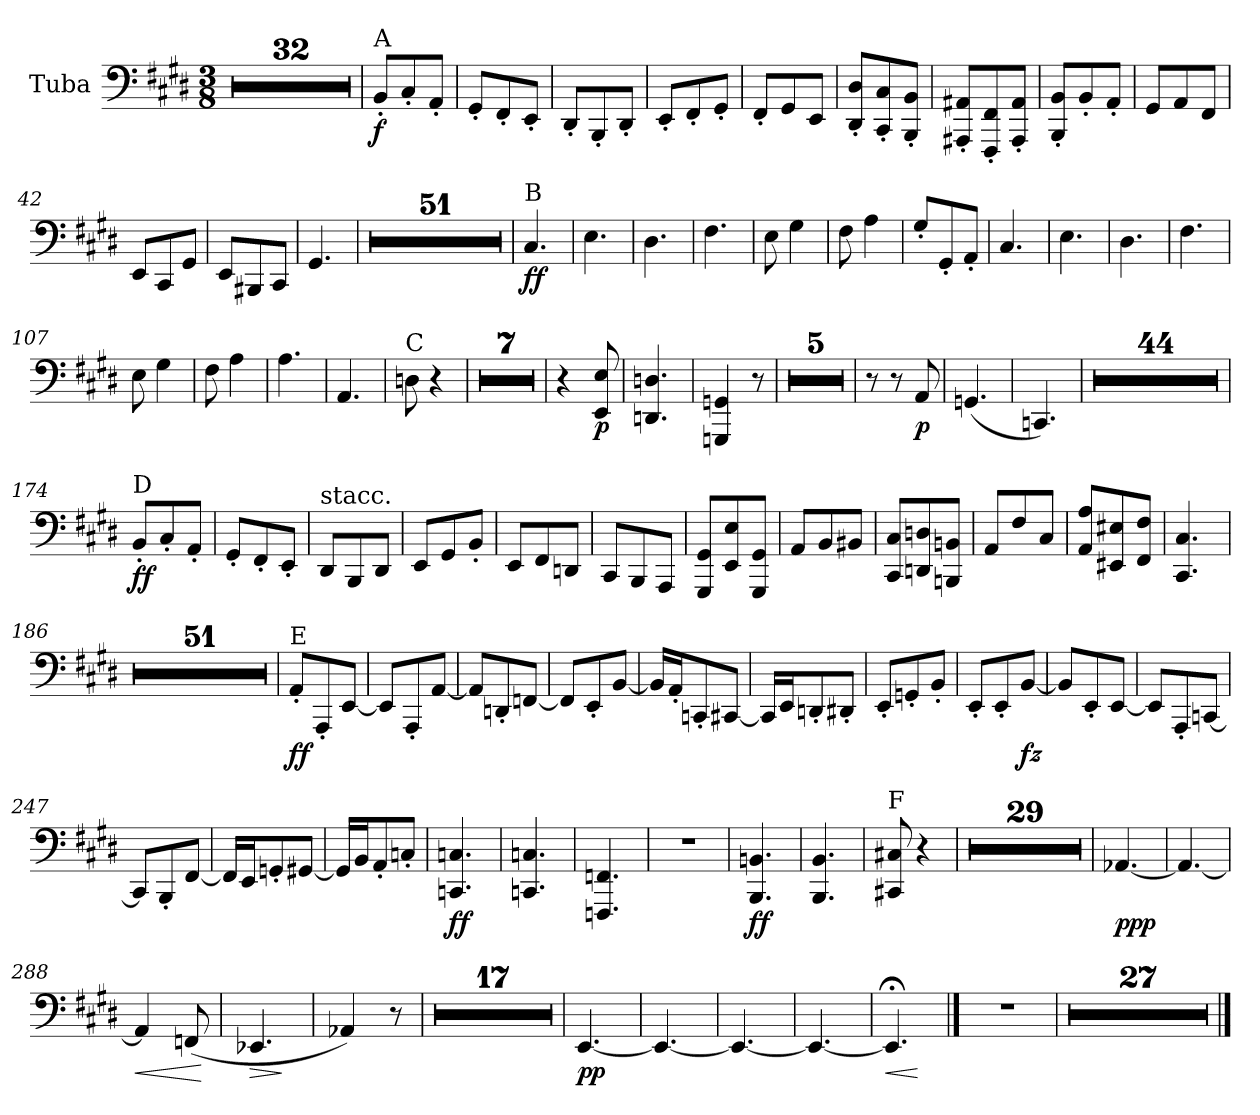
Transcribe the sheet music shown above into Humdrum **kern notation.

**kern	**dynam
*part1	*part1
*staff1	*staff1
*I"Tuba	*
*I'Tba.	*
*clefF4	*
*k[f#c#g#d#]	*
*M3/8	*
=1	=1
4.r	.
=2	=2
4.r	.
=3	=3
4.r	.
=4	=4
4.r	.
=5	=5
4.r	.
=6	=6
4.r	.
=7	=7
4.r	.
=8	=8
4.r	.
=9	=9
4.r	.
=10	=10
4.r	.
=11	=11
4.r	.
=12	=12
4.r	.
=13	=13
4.r	.
=14	=14
4.r	.
=15	=15
4.r	.
=16	=16
4.r	.
=17	=17
4.r	.
=18	=18
4.r	.
=19	=19
4.r	.
=20	=20
4.r	.
=21	=21
4.r	.
=22	=22
4.r	.
=23	=23
4.r	.
=24	=24
4.r	.
=25	=25
4.r	.
=26	=26
4.r	.
=27	=27
4.r	.
=28	=28
4.r	.
=29	=29
4.r	.
=30	=30
4.r	.
=31	=31
4.r	.
=32	=32
4.r	.
=33	=33
!LO:TX:a:t=A	!
!	!LO:DY:b
8BB'/L	f
8C#'/	.
8AA'/J	.
=34	=34
8GG#'/L	.
8FF#'/	.
8EE'/J	.
=35	=35
8DD#'/L	.
8BBB'/	.
8DD#'/J	.
=36	=36
8EE'/L	.
8FF#'/	.
8GG#'/J	.
=37	=37
8FF#'/L	.
8GG#/	.
8EE/J	.
=38	=38
8DD#/' 8D#/'L	.
8CC#/' 8C#/'	.
8BBB/' 8BB/'J	.
=39	=39
8AAA#X/' 8AA#X/'L	.
8FFF#/' 8FF#/'	.
8AAA#/' 8AA#/'J	.
=40	=40
8BBB/' 8BB/'L	.
8BB'/	.
8AA'/J	.
=41	=41
8GG#/L	.
8AA/	.
8FF#/J	.
=42	=42
8EE/L	.
8CC#/	.
8GG#/J	.
=43	=43
8EE/L	.
8BBB#X/	.
8CC#/J	.
!!LO:LB:g=z
=44	=44
4.GG#/	.
=45	=45
4.r	.
=46	=46
4.r	.
=47	=47
4.r	.
=48	=48
4.r	.
=49	=49
4.r	.
=50	=50
4.r	.
=51	=51
4.r	.
=52	=52
4.r	.
=53	=53
4.r	.
=54	=54
4.r	.
=55	=55
4.r	.
=56	=56
4.r	.
=57	=57
4.r	.
=58	=58
4.r	.
=59	=59
4.r	.
=60	=60
4.r	.
=61	=61
4.r	.
=62	=62
4.r	.
=63	=63
4.r	.
=64	=64
4.r	.
=65	=65
4.r	.
=66	=66
4.r	.
=67	=67
4.r	.
=68	=68
4.r	.
=69	=69
4.r	.
=70	=70
4.r	.
=71	=71
4.r	.
=72	=72
4.r	.
=73	=73
4.r	.
=74	=74
4.r	.
=75	=75
4.r	.
=76	=76
4.r	.
=77	=77
4.r	.
=78	=78
4.r	.
=79	=79
4.r	.
=80	=80
4.r	.
=81	=81
4.r	.
=82	=82
4.r	.
=83	=83
4.r	.
=84	=84
4.r	.
=85	=85
4.r	.
=86	=86
4.r	.
=87	=87
4.r	.
=88	=88
4.r	.
=89	=89
4.r	.
=90	=90
4.r	.
=91	=91
4.r	.
=92	=92
4.r	.
=93	=93
4.r	.
=94	=94
4.r	.
=95	=95
4.r	.
=96	=96
!LO:TX:a:t=B	!
!	!LO:DY:b
4.C#/	ff
=97	=97
4.E\	.
=98	=98
4.D#\	.
=99	=99
4.F#\	.
=100	=100
8E\	.
4G#\	.
=101	=101
8F#\	.
4A\	.
=102	=102
8G#'/L	.
8GG#'/	.
8AA'/J	.
=103	=103
4.C#/	.
=104	=104
4.E\	.
=105	=105
4.D#\	.
=106	=106
4.F#\	.
=107	=107
8E\	.
4G#\	.
=108	=108
8F#\	.
4A\	.
=109	=109
4.A\	.
=110	=110
4.AA/	.
=111	=111
!LO:TX:a:t=C	!
8Dn\	.
4r	.
!!LO:LB:g=z
=112	=112
4.r	.
=113	=113
4.r	.
=114	=114
4.r	.
=115	=115
4.r	.
=116	=116
4.r	.
=117	=117
4.r	.
=118	=118
4.r	.
=119	=119
4r	.
!	!LO:DY:b
8EE/ 8E/	p
=120	=120
4.DDn/ 4.Dn/	.
=121	=121
4GGGn/ 4GGn/	.
8r	.
=122	=122
4.r	.
=123	=123
4.r	.
=124	=124
4.r	.
=125	=125
4.r	.
=126	=126
4.r	.
=127	=127
8r	.
8r	.
!	!LO:DY:b
8AA/	p
=128	=128
(<4.GGn/	.
=129	=129
4.CCn/)	.
=130	=130
4.r	.
=131	=131
4.r	.
=132	=132
4.r	.
=133	=133
4.r	.
=134	=134
4.r	.
=135	=135
4.r	.
=136	=136
4.r	.
=137	=137
4.r	.
=138	=138
4.r	.
=139	=139
4.r	.
=140	=140
4.r	.
=141	=141
4.r	.
=142	=142
4.r	.
=143	=143
4.r	.
=144	=144
4.r	.
=145	=145
4.r	.
=146	=146
4.r	.
=147	=147
4.r	.
=148	=148
4.r	.
=149	=149
4.r	.
=150	=150
4.r	.
=151	=151
4.r	.
=152	=152
4.r	.
=153	=153
4.r	.
=154	=154
4.r	.
=155	=155
4.r	.
=156	=156
4.r	.
=157	=157
4.r	.
=158	=158
4.r	.
=159	=159
4.r	.
=160	=160
4.r	.
=161	=161
4.r	.
=162	=162
4.r	.
=163	=163
4.r	.
=164	=164
4.r	.
=165	=165
4.r	.
=166	=166
4.r	.
=167	=167
4.r	.
=168	=168
4.r	.
=169	=169
4.r	.
=170	=170
4.r	.
=171	=171
4.r	.
=172	=172
4.r	.
=173	=173
4.r	.
=174	=174
!LO:TX:a:t=D	!
!	!LO:DY:b
8BB'/L	ff
8C#'/	.
8AA'/J	.
=175	=175
8GG#'/L	.
8FF#'/	.
8EE'/J	.
=176	=176
!LO:TX:a:t=stacc.	!
8DD#/L	.
8BBB/	.
8DD#/J	.
=177	=177
8EE/L	.
8GG#/	.
8BB'/J	.
=178	=178
8EE/L	.
8FF#/	.
8DDn/J	.
!!LO:LB:g=z
=179	=179
8CC#/L	.
8BBB/	.
8AAA/J	.
=180	=180
8GGG#/ 8GG#/L	.
8EE/ 8E/	.
8GGG#/ 8GG#/J	.
=181	=181
8AA/L	.
8BB/	.
8BB#X/J	.
=182	=182
8CC#/ 8C#/L	.
8DDn/ 8Dn/	.
8BBBn/ 8BBn/J	.
=183	=183
8AA/L	.
8F#/	.
8C#/J	.
=184	=184
8AA/ 8A/L	.
8EE#X/ 8E#X/	.
8FF#/ 8F#/J	.
=185	=185
4.CC#/ 4.C#/	.
=186	=186
4.r	.
=187	=187
4.r	.
=188	=188
4.r	.
=189	=189
4.r	.
=190	=190
4.r	.
=191	=191
4.r	.
=192	=192
4.r	.
=193	=193
4.r	.
=194	=194
4.r	.
=195	=195
4.r	.
=196	=196
4.r	.
=197	=197
4.r	.
=198	=198
4.r	.
=199	=199
4.r	.
=200	=200
4.r	.
=201	=201
4.r	.
=202	=202
4.r	.
=203	=203
4.r	.
=204	=204
4.r	.
=205	=205
4.r	.
=206	=206
4.r	.
=207	=207
4.r	.
=208	=208
4.r	.
=209	=209
4.r	.
=210	=210
4.r	.
=211	=211
4.r	.
=212	=212
4.r	.
=213	=213
4.r	.
=214	=214
4.r	.
=215	=215
4.r	.
=216	=216
4.r	.
=217	=217
4.r	.
=218	=218
4.r	.
=219	=219
4.r	.
=220	=220
4.r	.
=221	=221
4.r	.
=222	=222
4.r	.
=223	=223
4.r	.
=224	=224
4.r	.
=225	=225
4.r	.
=226	=226
4.r	.
=227	=227
4.r	.
=228	=228
4.r	.
=229	=229
4.r	.
=230	=230
4.r	.
=231	=231
4.r	.
=232	=232
4.r	.
=233	=233
4.r	.
=234	=234
4.r	.
=235	=235
4.r	.
=236	=236
4.r	.
=237	=237
!LO:TX:a:t=E	!
!	!LO:DY:b
8AA'/L	ff
8AAA'/	.
[8EE/J	.
=238	=238
8EE/L]	.
8AAA'/	.
[8AA/J	.
=239	=239
8AA/L]	.
8DDn'/	.
[8FFn/J	.
=240	=240
8FF/L]	.
8EE'/	.
[8BB/J	.
!!LO:LB:g=z
=241	=241
16BB/LL]	.
16AA'/J	.
8CCn'/	.
[8CC#X/J	.
=242	=242
16CC#/LL]	.
16EE/J	.
8DDn'/	.
8DD#X'/J	.
=243	=243
8EE'/L	.
8GGn'/	.
8BB'/J	.
=244	=244
8EE'/L	.
8EE'/	.
!	!LO:DY:b
[8BB/J	fz
=245	=245
8BB/L]	.
8EE'/	.
[8EE/J	.
=246	=246
8EE/L]	.
8AAA'/	.
[8CCn/J	.
=247	=247
8CC/L]	.
8BBB'/	.
[8FF#/J	.
=248	=248
16FF#/LL]	.
16EE/J	.
8GGn'/	.
[8GG#X/J	.
=249	=249
16GG#/LL]	.
16BB/J	.
8AA'/	.
8Cn'/J	.
=250	=250
!	!LO:DY:b
4.CCn/ 4.Cn/	ff
!!LO:LB:g=z
=251	=251
4.CCn/ 4.Cn/	.
=252	=252
4.FFFn/ 4.FFn/	.
=253	=253
4.r	.
=254	=254
!	!LO:DY:b
4.BBB/ 4.BBn/	ff
=255	=255
4.BBB/ 4.BB/	.
=256	=256
!LO:TX:a:t=F	!
8CC#X/ 8C#X/	.
4r	.
=257	=257
4.r	.
=258	=258
4.r	.
=259	=259
4.r	.
=260	=260
4.r	.
=261	=261
4.r	.
=262	=262
4.r	.
=263	=263
4.r	.
=264	=264
4.r	.
=265	=265
4.r	.
=266	=266
4.r	.
=267	=267
4.r	.
=268	=268
4.r	.
=269	=269
4.r	.
=270	=270
4.r	.
=271	=271
4.r	.
=272	=272
4.r	.
=273	=273
4.r	.
=274	=274
4.r	.
=275	=275
4.r	.
=276	=276
4.r	.
=277	=277
4.r	.
=278	=278
4.r	.
=279	=279
4.r	.
=280	=280
4.r	.
=281	=281
4.r	.
=282	=282
4.r	.
=283	=283
4.r	.
=284	=284
4.r	.
=285	=285
4.r	.
=286	=286
!	!LO:DY:b
[4.AA-X/	ppp
=287	=287
4.AA-/_	.
=288	=288
!	!LO:HP:b
4AA-/]	<
(>8FFn/	.
.	[
=289	=289
!	!LO:HP:b
4.EE-X/	>
.	]
=290	=290
4AA-X/)	.
8r	.
=291	=291
4.r	.
=292	=292
4.r	.
=293	=293
4.r	.
=294	=294
4.r	.
=295	=295
4.r	.
=296	=296
4.r	.
=297	=297
4.r	.
=298	=298
4.r	.
=299	=299
4.r	.
=300	=300
4.r	.
=301	=301
4.r	.
=302	=302
4.r	.
=303	=303
4.r	.
=304	=304
4.r	.
=305	=305
4.r	.
=306	=306
4.r	.
=307	=307
4.r	.
=308	=308
!	!LO:DY:b
[4.EE/	pp
=309	=309
4.EE/_	.
=310	=310
4.EE/_	.
=311	=311
4.EE/_	.
!!LO:LB:g=z
=312	=312
!	!LO:HP:b
!	!LO:HP:n=1:b
4.EE;</]	< >
.	[
==313	==313
4.r	.
.	]
=314	=314
4.r	.
=315	=315
4.r	.
=316	=316
4.r	.
=317	=317
4.r	.
=318	=318
4.r	.
=319	=319
4.r	.
=320	=320
4.r	.
=321	=321
4.r	.
=322	=322
4.r	.
=323	=323
4.r	.
=324	=324
4.r	.
=325	=325
4.r	.
=326	=326
4.r	.
=327	=327
4.r	.
=328	=328
4.r	.
=329	=329
4.r	.
=330	=330
4.r	.
=331	=331
4.r	.
=332	=332
4.r	.
=333	=333
4.r	.
=334	=334
4.r	.
=335	=335
4.r	.
=336	=336
4.r	.
=337	=337
4.r	.
=338	=338
4.r	.
=339	=339
4.r	.
=340	=340
4.r	.
==	==
*-	*-
